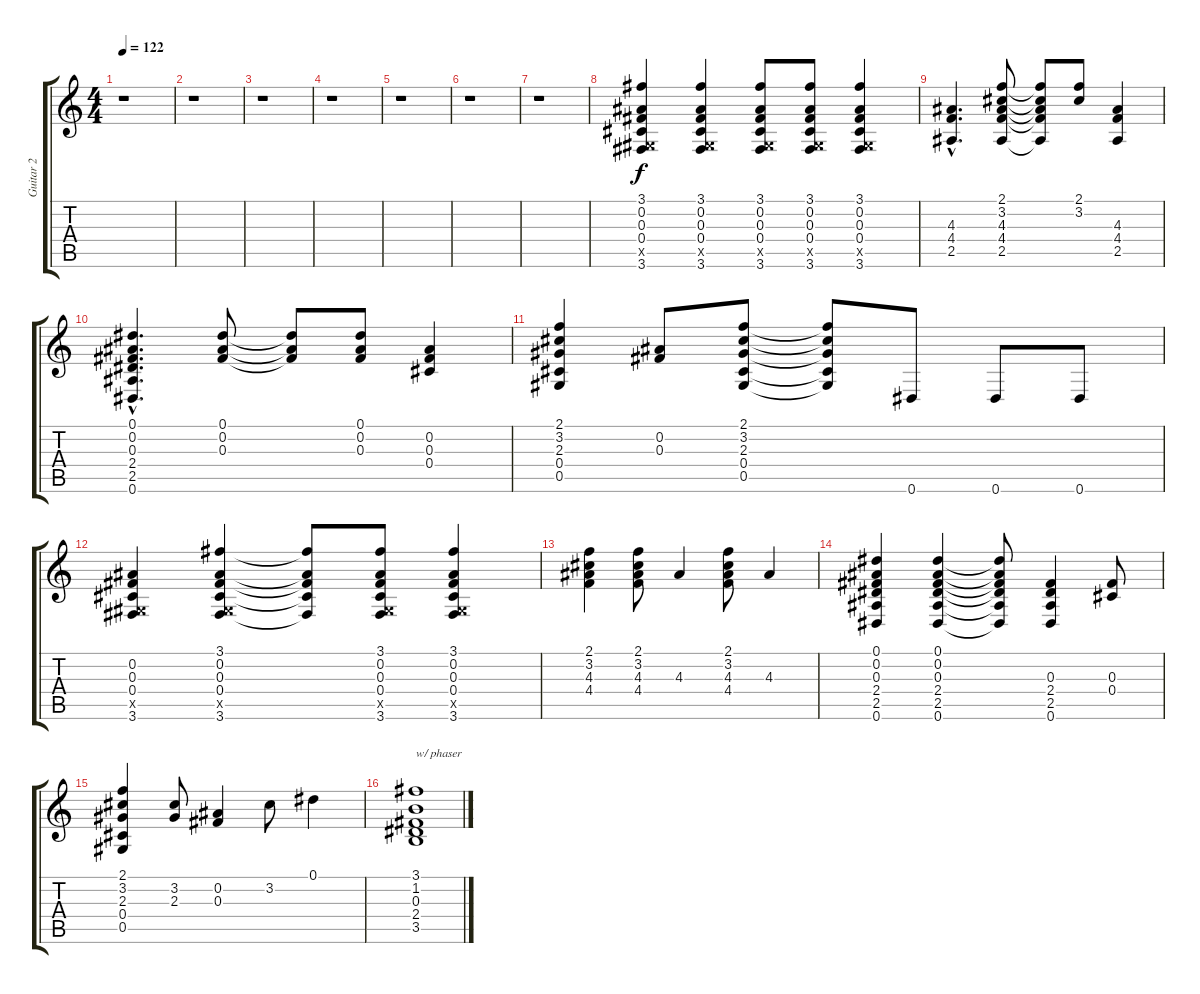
\track ("Guitar 2" "Guitar 2") {instrument distortionguitar}
\staff {score tabs}
\tuning (Eb4 Bb3 Gb3 Db3 Ab2 Eb2) {hide}
\ts (4 4)
\tempo 122
\clef g2
\ks c
r.1{dy f} |
r.1 |
r.1 |
r.1 |
r.1 |
r.1 |
r.1 |
(3.1 0.2 0.3 0.4 0.5{x} 3.6).4 (3.1 0.2 0.3 0.4 0.5{x} 3.6).4 (3.1 0.2 0.3 0.4 0.5{x} 3.6).8 (3.1 0.2 0.3 0.4 0.5{x} 3.6).8 (3.1 0.2 0.3 0.4 0.5{x} 3.6).4 |
(4.3{hac} 4.4{hac} 2.5{hac}).4{d} (2.1 3.2 4.3 4.4 2.5).8 (2.1{t} 3.2{t} 4.3{t} 4.4{t} 2.5{t}).8 (2.1 3.2).8 (4.3 4.4 2.5).4 |
(0.1{hac} 0.2{hac} 0.3{hac} 2.4{hac} 2.5{hac} 0.6{hac}).4{d} (0.1 0.2 0.3).8 (0.1{t} 0.2{t} 0.3{t}).8 (0.1 0.2 0.3).8 (0.2 0.3 0.4).4 |
(2.1 3.2 2.3 0.4 0.5).4 (0.2 0.3).8 (2.1 3.2 2.3 0.4 0.5).8 (2.1{t} 3.2{t} 2.3{t} 0.4{t} 0.5{t}).8 0.6.8 0.6.8 0.6.8 |
(0.2 0.3 0.4 0.5{x} 3.6).4 (3.1 0.2 0.3 0.4 0.5{x} 3.6).4 (3.1{t} 0.2{t} 0.3{t} 0.4{t} 3.6{t}).8 (3.1 0.2 0.3 0.4 0.5{x} 3.6).8 (3.1 0.2 0.3 0.4 0.5{x} 3.6).4 |
(2.1 3.2 4.3 4.4).4 (2.1 3.2 4.3 4.4).8 4.3.4 (2.1 3.2 4.3 4.4).8 4.3.4 |
(0.1 0.2 0.3 2.4 2.5 0.6).4 (0.1 0.2 0.3 2.4 2.5 0.6).4 (0.1{t} 0.2{t} 0.3{t} 2.4{t} 2.5{t} 0.6{t}).8 (0.3 2.4 2.5 0.6).4 (0.3 0.4).8 |
(2.1 3.2 2.3 0.4 0.5).4 (3.2 2.3).8 (0.2 0.3).4 3.2.8 0.1.4 |
(3.1 1.2 0.3 2.4 3.5).1{txt "w/ phaser" volume 7 instrument synthbrass1}
